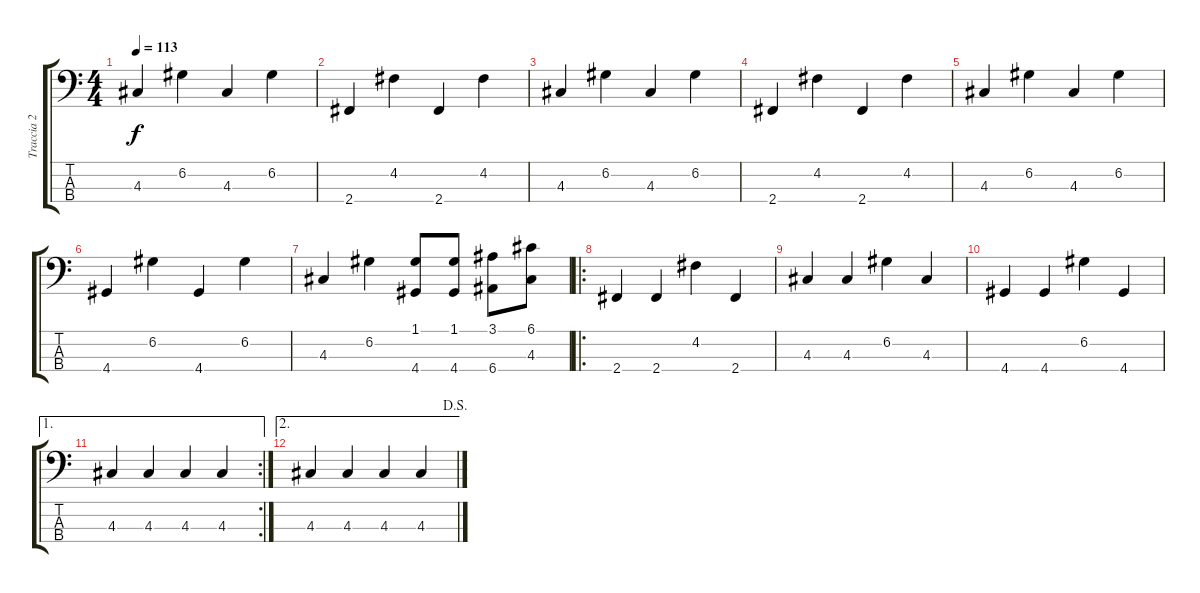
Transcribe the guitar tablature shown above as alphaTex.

\track ("Traccia 2" "Traccia 2") {instrument electricbassfinger}
\staff {score tabs}
\tuning (G2 D2 A1 E1) {hide}
\ts (4 4)
\tempo 113
\clef f4
\ks c
4.3.4{dy f} 6.2.4 4.3.4 6.2.4 |
2.4.4 4.2.4 2.4.4 4.2.4 |
4.3.4 6.2.4 4.3.4 6.2.4 |
2.4.4 4.2.4 2.4.4 4.2.4 |
4.3.4 6.2.4 4.3.4 6.2.4 |
4.4.4 6.2.4 4.4.4 6.2.4 |
4.3.4 6.2.4 (1.1 4.4).8 (1.1 4.4).8 (3.1 6.4).8 (6.1 4.3).8 |
\ro
2.4.4 2.4.4 4.2.4 2.4.4 |
4.3.4 4.3.4 6.2.4 4.3.4 |
4.4.4 4.4.4 6.2.4 4.4.4 |
\ae 1
\rc 2
4.3.4 4.3.4 4.3.4 4.3.4 |
\ae 2
\jump dalsegno
4.3.4 4.3.4 4.3.4 4.3.4
